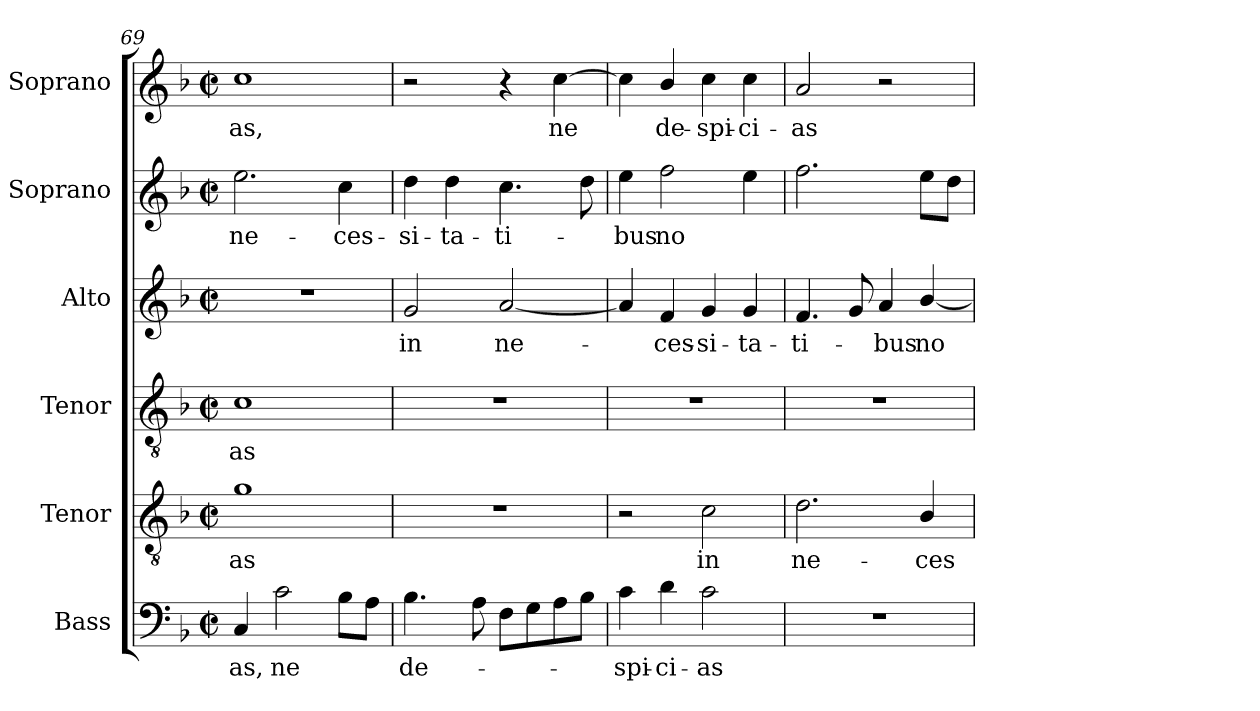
**kern	**text	**kern	**text	**kern	**text	**kern	**text	**kern	**text	**kern	**text
*part6	*part6	*part5	*part5	*part4	*part4	*part3	*part3	*part2	*part2	*part1	*part1
*staff6	*staff6	*staff5	*staff5	*staff4	*staff4	*staff3	*staff3	*staff2	*staff2	*staff1	*staff1
*I"Bass	*	*I"Tenor	*	*I"Tenor	*	*I"Alto	*	*I"Soprano	*	*I"Soprano	*
*I'B	*	*I'T2	*	*I'T1	*	*I'A	*	*I'S2	*	*I'S1	*
*clefF4	*	*clefGv2	*	*clefGv2	*	*clefG2	*	*clefG2	*	*clefG2	*
*	*	*ITrd7c12	*	*ITrd7c12	*	*	*	*	*	*	*
*k[b-]	*	*k[b-]	*	*k[b-]	*	*k[b-]	*	*k[b-]	*	*k[b-]	*
*F:	*	*F:	*	*F:	*	*F:	*	*F:	*	*F:	*
*M2/2	*	*M2/2	*	*M2/2	*	*M2/2	*	*M2/2	*	*M2/2	*
*met(c|)	*	*met(c|)	*	*met(c|)	*	*met(c|)	*	*met(c|)	*	*met(c|)	*
=69	=69	=69	=69	=69	=69	=69	=69	=69	=69	=69	=69
!	!LO:LY:b:color=#000000	!	!	!	!	!	!	!	!	!	!
!	!	!	!LO:LY:b:color=#000000	!	!	!	!	!	!	!	!
!	!	!	!	!	!LO:LY:b:color=#000000	!	!	!	!	!	!
!	!	!	!	!	!	!	!	!	!LO:LY:b:color=#000000	!	!
!	!	!	!	!	!	!	!	!	!	!	!LO:LY:b:color=#000000
4Ci/	-as,	1Gi	-as	1Ci	as	1r	.	2.eei\	ne-	1cci	as,
!	!LO:LY:b:color=#000000	!	!	!	!	!	!	!	!	!	!
2ci\	ne	.	.	.	.	.	.	.	.	.	.
!	!	!	!	!	!	!	!	!	!LO:LY:b:color=#000000	!	!
8B-i\L	.	.	.	.	.	.	.	4cci\	-ces-	.	.
8Ai\J	.	.	.	.	.	.	.	.	.	.	.
=70	=70	=70	=70	=70	=70	=70	=70	=70	=70	=70	=70
!	!LO:LY:b:color=#000000	!	!	!	!	!	!	!	!	!	!
!	!	!	!	!	!	!	!LO:LY:b:color=#000000	!	!	!	!
!	!	!	!	!	!	!	!	!	!LO:LY:b:color=#000000	!	!
4.B-i\	de-	1r	.	1r	.	2gi/	in	4ddi\	-si-	2r	.
!	!	!	!	!	!	!	!	!	!LO:LY:b:color=#000000	!	!
.	.	.	.	.	.	.	.	4ddi\	-ta-	.	.
8Ai\	.	.	.	.	.	.	.	.	.	.	.
!	!	!	!	!	!	!	!LO:LY:b:color=#000000	!	!	!	!
!	!	!	!	!	!	!	!	!	!LO:LY:b:color=#000000	!	!
8Fi\L	.	.	.	.	.	[2ai/	ne-	4.cci\	-ti-	4r	.
8Gi\	.	.	.	.	.	.	.	.	.	.	.
!	!	!	!	!	!	!	!	!	!	!	!LO:LY:b:color=#000000
8Ai\	.	.	.	.	.	.	.	.	.	[4cci\	ne
8B-i\J	.	.	.	.	.	.	.	8ddi\	.	.	.
=71	=71	=71	=71	=71	=71	=71	=71	=71	=71	=71	=71
!	!LO:LY:b:color=#000000	!	!	!	!	!	!	!	!	!	!
!	!	!	!	!	!	!	!	!	!LO:LY:b:color=#000000	!	!
4ci\	-spi-	2r	.	1r	.	4ai/]	.	4eei\	-bus	4cci\]	.
!	!LO:LY:b:color=#000000	!	!	!	!	!	!	!	!	!	!
!	!	!	!	!	!	!	!LO:LY:b:color=#000000	!	!	!	!
!	!	!	!	!	!	!	!	!	!LO:LY:b:color=#000000	!	!
!	!	!	!	!	!	!	!	!	!	!	!LO:LY:b:color=#000000
4di\	-ci-	.	.	.	.	4fi/	-ces-	2ffi\	no-	4b-i/	de-
!	!LO:LY:b:color=#000000	!	!	!	!	!	!	!	!	!	!
!	!	!	!LO:LY:b:color=#000000	!	!	!	!	!	!	!	!
!	!	!	!	!	!	!	!LO:LY:b:color=#000000	!	!	!	!
!	!	!	!	!	!	!	!	!	!	!	!LO:LY:b:color=#000000
2ci\	-as	2Ci\	in	.	.	4gi/	-si-	.	.	4cci\	-spi-
!	!	!	!	!	!	!	!LO:LY:b:color=#000000	!	!	!	!
!	!	!	!	!	!	!	!	!	!	!	!LO:LY:b:color=#000000
.	.	.	.	.	.	4gi/	-ta-	4eei\	.	4cci\	-ci-
=72	=72	=72	=72	=72	=72	=72	=72	=72	=72	=72	=72
!	!	!	!LO:LY:b:color=#000000	!	!	!	!	!	!	!	!
!	!	!	!	!	!	!	!LO:LY:b:color=#000000	!	!	!	!
!	!	!	!	!	!	!	!	!	!LO:LY:b:color=#000000	!	!
!	!	!	!	!	!	!	!	!	!	!	!LO:LY:b:color=#000000
1r	.	2.Di\	ne-	1r	.	4.fi/	-ti-	2.ffi\	--	2ai/	-as
.	.	.	.	.	.	8gi/	.	.	.	.	.
!	!	!	!	!	!	!	!LO:LY:b:color=#000000	!	!	!	!
.	.	.	.	.	.	4ai/	-bus	.	.	2r	.
!	!	!	!LO:LY:b:color=#000000	!	!	!	!	!	!	!	!
!	!	!	!	!	!	!	!LO:LY:b:color=#000000	!	!	!	!
.	.	4BB-i/	-ces-	.	.	[4b-i/	no-	8eei\L	.	.	.
.	.	.	.	.	.	.	.	8ddi\J	.	.	.
=	=	=	=	=	=	=	=	=	=	=	=
*-	*-	*-	*-	*-	*-	*-	*-	*-	*-	*-	*-
